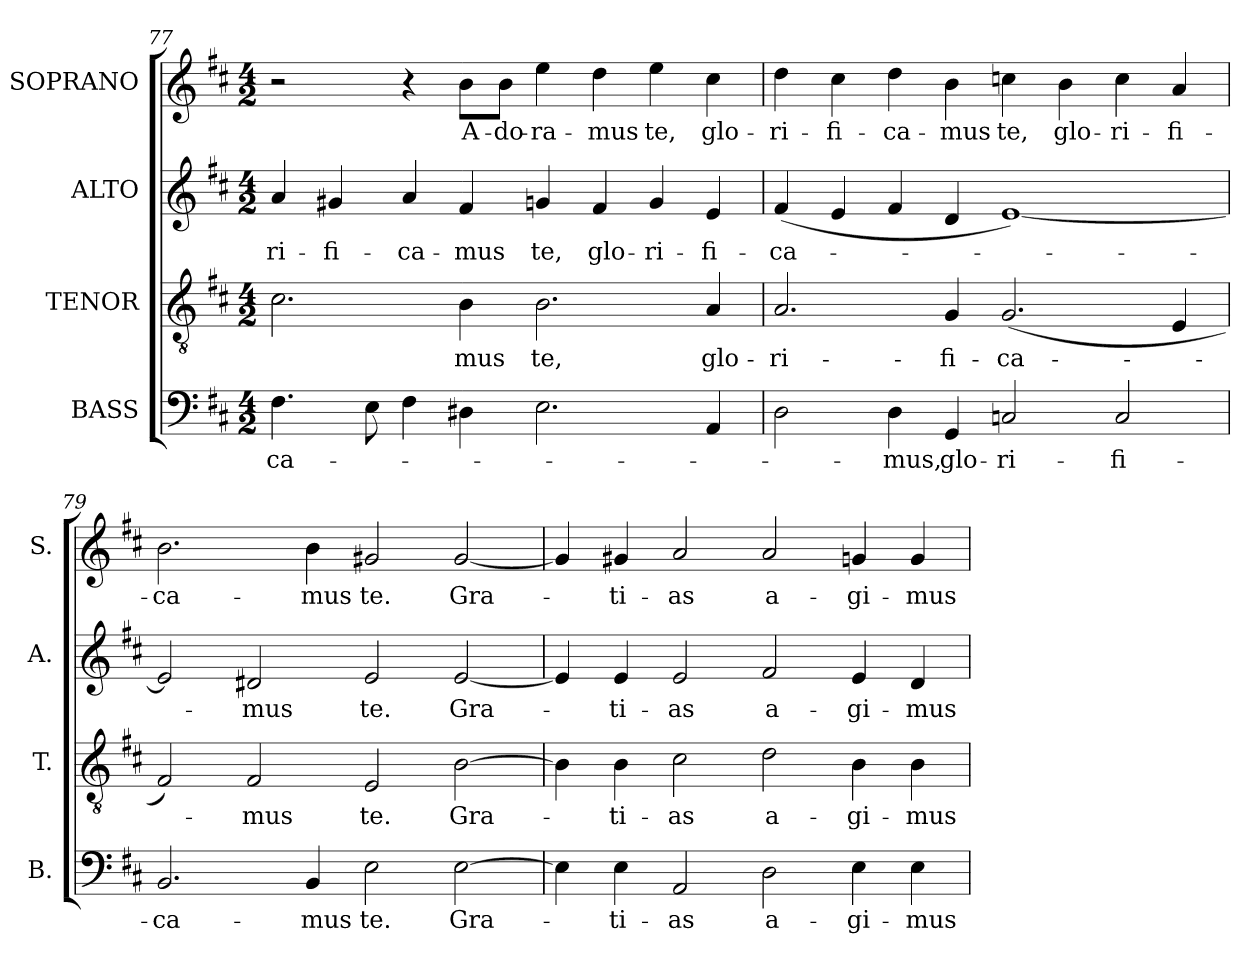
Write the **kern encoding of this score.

**kern	**text	**kern	**text	**kern	**text	**kern	**text
*part4	*part4	*part3	*part3	*part2	*part2	*part1	*part1
*staff4	*staff4	*staff3	*staff3	*staff2	*staff2	*staff1	*staff1
*I"BASS	*	*I"TENOR	*	*I"ALTO	*	*I"SOPRANO	*
*I'B.	*	*I'T.	*	*I'A.	*	*I'S.	*
*clefF4	*	*clefGv2	*	*clefG2	*	*clefG2	*
*	*	*ITrd7c12	*	*	*	*	*
*k[f#c#]	*	*k[f#c#]	*	*k[f#c#]	*	*k[f#c#]	*
*D:	*	*D:	*	*D:	*	*D:	*
*M4/2	*	*M4/2	*	*M4/2	*	*M4/2	*
=77	=77	=77	=77	=77	=77	=77	=77
!	!LO:LY:b:color=#000000	!	!	!	!	!	!
!	!	!	!	!	!LO:LY:b:color=#000000	!	!
4.F#i\	-ca-	2.C#i\	.	4ai/	-ri-	2r	.
!	!	!	!	!	!LO:LY:b:color=#000000	!	!
.	.	.	.	4g#Xi/	-fi-	.	.
8Ei\	.	.	.	.	.	.	.
!	!	!	!	!	!LO:LY:b:color=#000000	!	!
4F#i\	.	.	.	4ai/	-ca-	4r	.
!	!	!	!LO:LY:b:color=#000000	!	!	!	!
!	!	!	!	!	!LO:LY:b:color=#000000	!	!
!	!	!	!	!	!	!	!LO:LY:b:color=#000000
4D#Xi\	.	4BBi\	-mus	4f#i/	-mus	8bi\L	A-
!	!	!	!	!	!	!	!LO:LY:b:color=#000000
.	.	.	.	.	.	8bi\J	-do-
!	!	!	!LO:LY:b:color=#000000	!	!	!	!
!	!	!	!	!	!LO:LY:b:color=#000000	!	!
!	!	!	!	!	!	!	!LO:LY:b:color=#000000
2.Ei\	.	2.BBi\	te,	4gni/	te,	4eei\	-ra-
!	!	!	!	!	!LO:LY:b:color=#000000	!	!
!	!	!	!	!	!	!	!LO:LY:b:color=#000000
.	.	.	.	4f#i/	glo-	4ddi\	-mus
!	!	!	!	!	!LO:LY:b:color=#000000	!	!
!	!	!	!	!	!	!	!LO:LY:b:color=#000000
.	.	.	.	4gi/	-ri-	4eei\	te,
!	!	!	!LO:LY:b:color=#000000	!	!	!	!
!	!	!	!	!	!LO:LY:b:color=#000000	!	!
!	!	!	!	!	!	!	!LO:LY:b:color=#000000
4AAi/	.	4AAi/	glo-	4ei/	-fi-	4cc#i\	glo-
!!LO:LB:g=z
=78	=78	=78	=78	=78	=78	=78	=78
!	!	!	!LO:LY:b:color=#000000	!	!	!	!
!	!	!	!	!	!LO:LY:b:color=#000000	!	!
!	!	!	!	!	!	!	!LO:LY:b:color=#000000
2Di\	.	2.AAi/	-ri-	(4f#i/	-ca-	4ddi\	-ri-
!	!	!	!	!	!	!	!LO:LY:b:color=#000000
.	.	.	.	4ei/	.	4cc#i\	-fi-
!	!LO:LY:b:color=#000000	!	!	!	!	!	!
!	!	!	!	!	!	!	!LO:LY:b:color=#000000
4Di\	-mus,	.	.	4f#i/	.	4ddi\	-ca-
!	!LO:LY:b:color=#000000	!	!	!	!	!	!
!	!	!	!LO:LY:b:color=#000000	!	!	!	!
!	!	!	!	!	!	!	!LO:LY:b:color=#000000
4GGi/	glo-	4GGi/	-fi-	4di/	.	4bi\	-mus
!	!LO:LY:b:color=#000000	!	!	!	!	!	!
!	!	!	!LO:LY:b:color=#000000	!	!	!	!
!	!	!	!	!	!	!	!LO:LY:b:color=#000000
2Cni/	-ri-	(2.GGi/	-ca-	[1ei)	.	4ccni\	te,
!	!	!	!	!	!	!	!LO:LY:b:color=#000000
.	.	.	.	.	.	4bi\	glo-
!	!LO:LY:b:color=#000000	!	!	!	!	!	!
!	!	!	!	!	!	!	!LO:LY:b:color=#000000
2Ci/	-fi-	.	.	.	.	4cci\	-ri-
!	!	!	!	!	!	!	!LO:LY:b:color=#000000
.	.	4EEi/	.	.	.	4ai/	-fi-
=79	=79	=79	=79	=79	=79	=79	=79
!	!LO:LY:b:color=#000000	!	!	!	!	!	!
!	!	!	!	!	!	!	!LO:LY:b:color=#000000
2.BBi/	-ca-	2FF#i/)	.	2ei/]	.	2.bi\	-ca-
!	!	!	!LO:LY:b:color=#000000	!	!	!	!
!	!	!	!	!	!LO:LY:b:color=#000000	!	!
.	.	2FF#i/	-mus	2d#Xi/	-mus	.	.
!	!LO:LY:b:color=#000000	!	!	!	!	!	!
!	!	!	!	!	!	!	!LO:LY:b:color=#000000
4BBi/	-mus	.	.	.	.	4bi\	-mus
!	!LO:LY:b:color=#000000	!	!	!	!	!	!
!	!	!	!LO:LY:b:color=#000000	!	!	!	!
!	!	!	!	!	!LO:LY:b:color=#000000	!	!
!	!	!	!	!	!	!	!LO:LY:b:color=#000000
2Ei\	te.	2EEi/	te.	2ei/	te.	2g#Xi/	te.
!	!LO:LY:b:color=#000000	!	!	!	!	!	!
!	!	!	!LO:LY:b:color=#000000	!	!	!	!
!	!	!	!	!	!LO:LY:b:color=#000000	!	!
!	!	!	!	!	!	!	!LO:LY:b:color=#000000
[2Ei\	Gra-	[2BBi\	Gra-	[2ei/	Gra-	[2g#i/	Gra-
=80	=80	=80	=80	=80	=80	=80	=80
4Ei\]	.	4BBi\]	.	4ei/]	.	4g#i/]	.
!	!LO:LY:b:color=#000000	!	!	!	!	!	!
!	!	!	!LO:LY:b:color=#000000	!	!	!	!
!	!	!	!	!	!LO:LY:b:color=#000000	!	!
!	!	!	!	!	!	!	!LO:LY:b:color=#000000
4Ei\	-ti-	4BBi\	-ti-	4ei/	-ti-	4g#Xi/	-ti-
!	!LO:LY:b:color=#000000	!	!	!	!	!	!
!	!	!	!LO:LY:b:color=#000000	!	!	!	!
!	!	!	!	!	!LO:LY:b:color=#000000	!	!
!	!	!	!	!	!	!	!LO:LY:b:color=#000000
2AAi/	-as	2C#i\	-as	2ei/	-as	2ai/	-as
!	!LO:LY:b:color=#000000	!	!	!	!	!	!
!	!	!	!LO:LY:b:color=#000000	!	!	!	!
!	!	!	!	!	!LO:LY:b:color=#000000	!	!
!	!	!	!	!	!	!	!LO:LY:b:color=#000000
2Di\	a-	2Di\	a-	2f#i/	a-	2ai/	a-
!	!LO:LY:b:color=#000000	!	!	!	!	!	!
!	!	!	!LO:LY:b:color=#000000	!	!	!	!
!	!	!	!	!	!LO:LY:b:color=#000000	!	!
!	!	!	!	!	!	!	!LO:LY:b:color=#000000
4Ei\	-gi-	4BBi\	-gi-	4ei/	-gi-	4gni/	-gi-
!	!LO:LY:b:color=#000000	!	!	!	!	!	!
!	!	!	!LO:LY:b:color=#000000	!	!	!	!
!	!	!	!	!	!LO:LY:b:color=#000000	!	!
!	!	!	!	!	!	!	!LO:LY:b:color=#000000
4Ei\	-mus	4BBi\	-mus	4di/	-mus	4gi/	-mus
=	=	=	=	=	=	=	=
*-	*-	*-	*-	*-	*-	*-	*-
